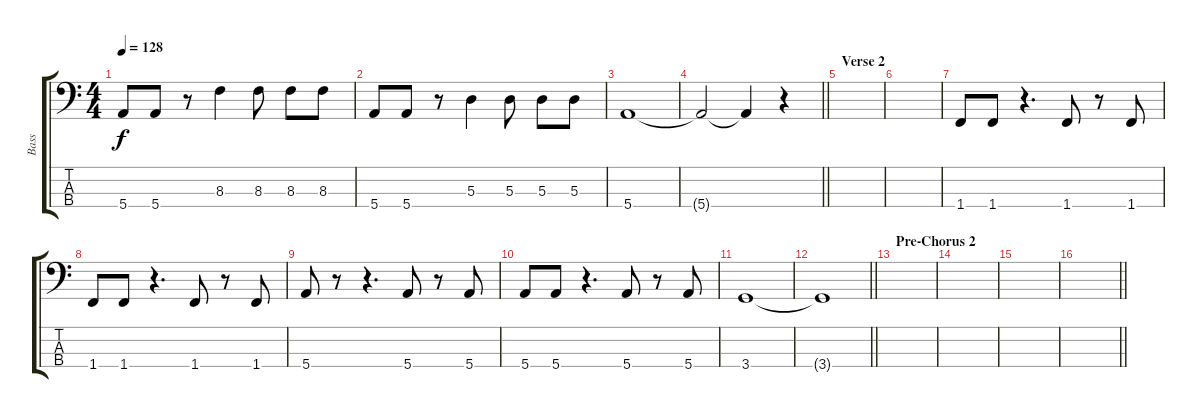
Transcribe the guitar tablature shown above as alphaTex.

\track ("Bass" "Bass") {instrument electricbasspick}
\staff {score tabs}
\tuning (G2 D2 A1 E1) {hide}
\ts (4 4)
\tempo 128
\clef f4
\ks c
5.4.8{dy f} 5.4.8 r.8 8.3.4 8.3.8 8.3.8 8.3.8 |
5.4.8 5.4.8 r.8 5.3.4 5.3.8 5.3.8 5.3.8 |
5.4.1 |
\barLineRight lightlight
5.4{t}.2 5.4{t}.4 r.4 |
\section ("" "Verse 2")
|
|
1.4.8 1.4.8 r.4{d} 1.4.8 r.8 1.4.8 |
1.4.8 1.4.8 r.4{d} 1.4.8 r.8 1.4.8 |
5.4.8 r.8 r.4{d} 5.4.8 r.8 5.4.8 |
5.4.8 5.4.8 r.4{d} 5.4.8 r.8 5.4.8 |
3.4.1 |
\barLineRight lightlight
3.4{t}.1 |
\section ("" "Pre-Chorus 2")
|
|
|
\barLineRight lightlight
